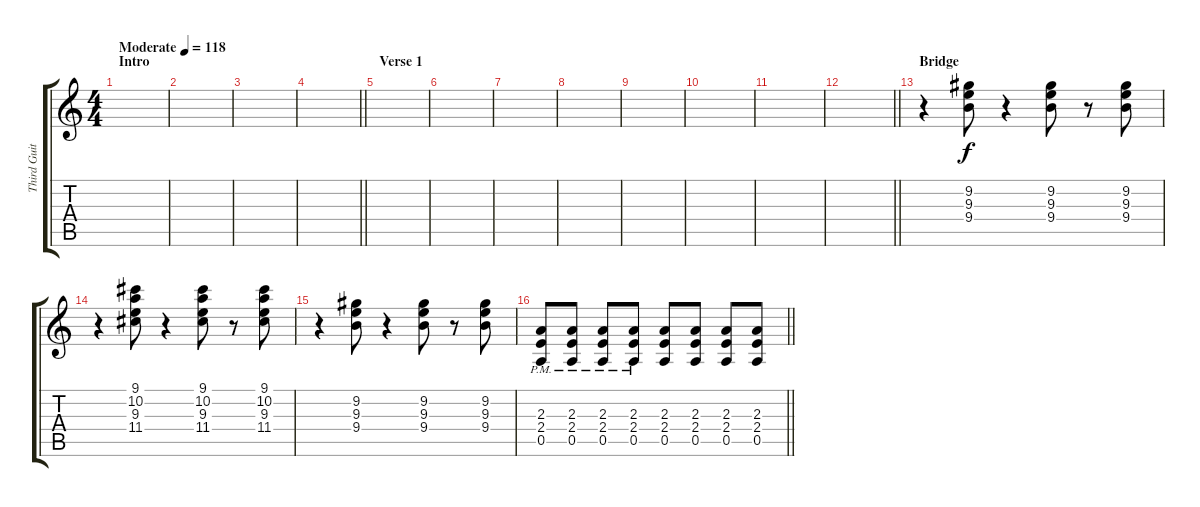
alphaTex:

\track ("Third Guitar" "Third Guit") {instrument distortionguitar}
\staff {score tabs}
\tuning (E4 B3 G3 D3 A2 E2) {hide}
\ts (4 4)
\section ("" "Intro")
\tempo (118 "Moderate")
\clef g2
\ks c
|
|
|
\barLineRight lightlight
|
\section ("" "Verse 1")
|
|
|
|
|
|
|
\barLineRight lightlight
|
\section ("" "Bridge")
r.4 (9.2 9.3 9.4).8 r.4 (9.2 9.3 9.4).8 r.8 (9.2 9.3 9.4).8 |
r.4 (9.1 10.2 9.3 11.4).8 r.4 (9.1 10.2 9.3 11.4).8 r.8 (9.1 10.2 9.3 11.4).8 |
r.4 (9.2 9.3 9.4).8 r.4 (9.2 9.3 9.4).8 r.8 (9.2 9.3 9.4).8 |
\barLineRight lightlight
(2.3{pm} 2.4{pm} 0.5{pm}).8 (2.3{pm} 2.4{pm} 0.5{pm}).8 (2.3{pm} 2.4{pm} 0.5{pm}).8 (2.3{pm} 2.4{pm} 0.5{pm}).8 (2.3 2.4 0.5).8 (2.3 2.4 0.5).8 (2.3 2.4 0.5).8 (2.3 2.4 0.5).8
